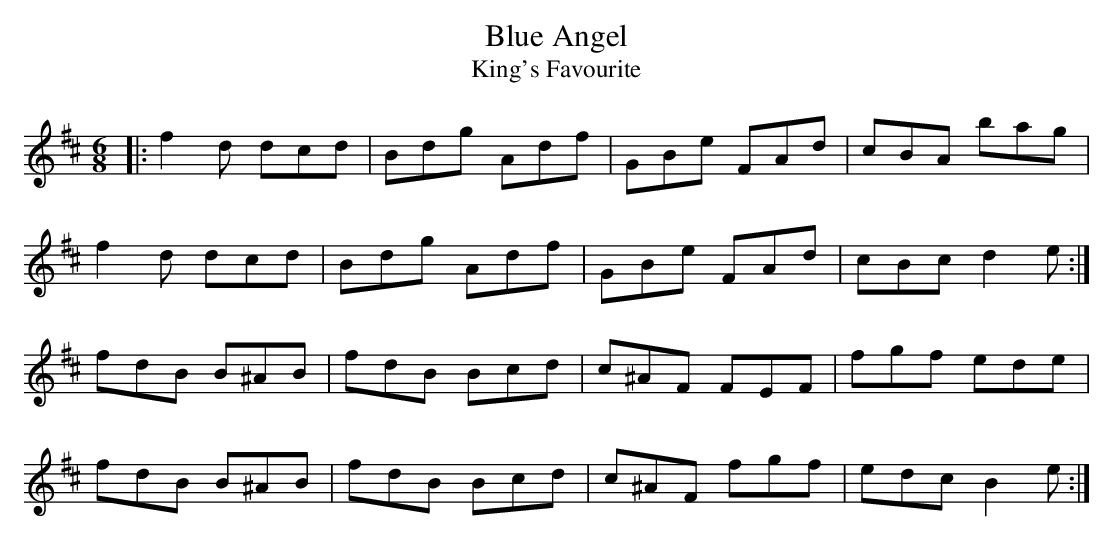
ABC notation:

X:1
T:Blue Angel
T:King's Favourite
M:6/8
L:1/8
K:D
|:f2d dcd|Bdg Adf|GBe FAd|cBA bag|
f2d dcd|Bdg Adf|GBe FAd|cBc d2e:|
fdB B^AB|fdB Bcd|c^AF FEF|fgf ede|
fdB B^AB|fdB Bcd|c^AF fgf|edc B2e:|
